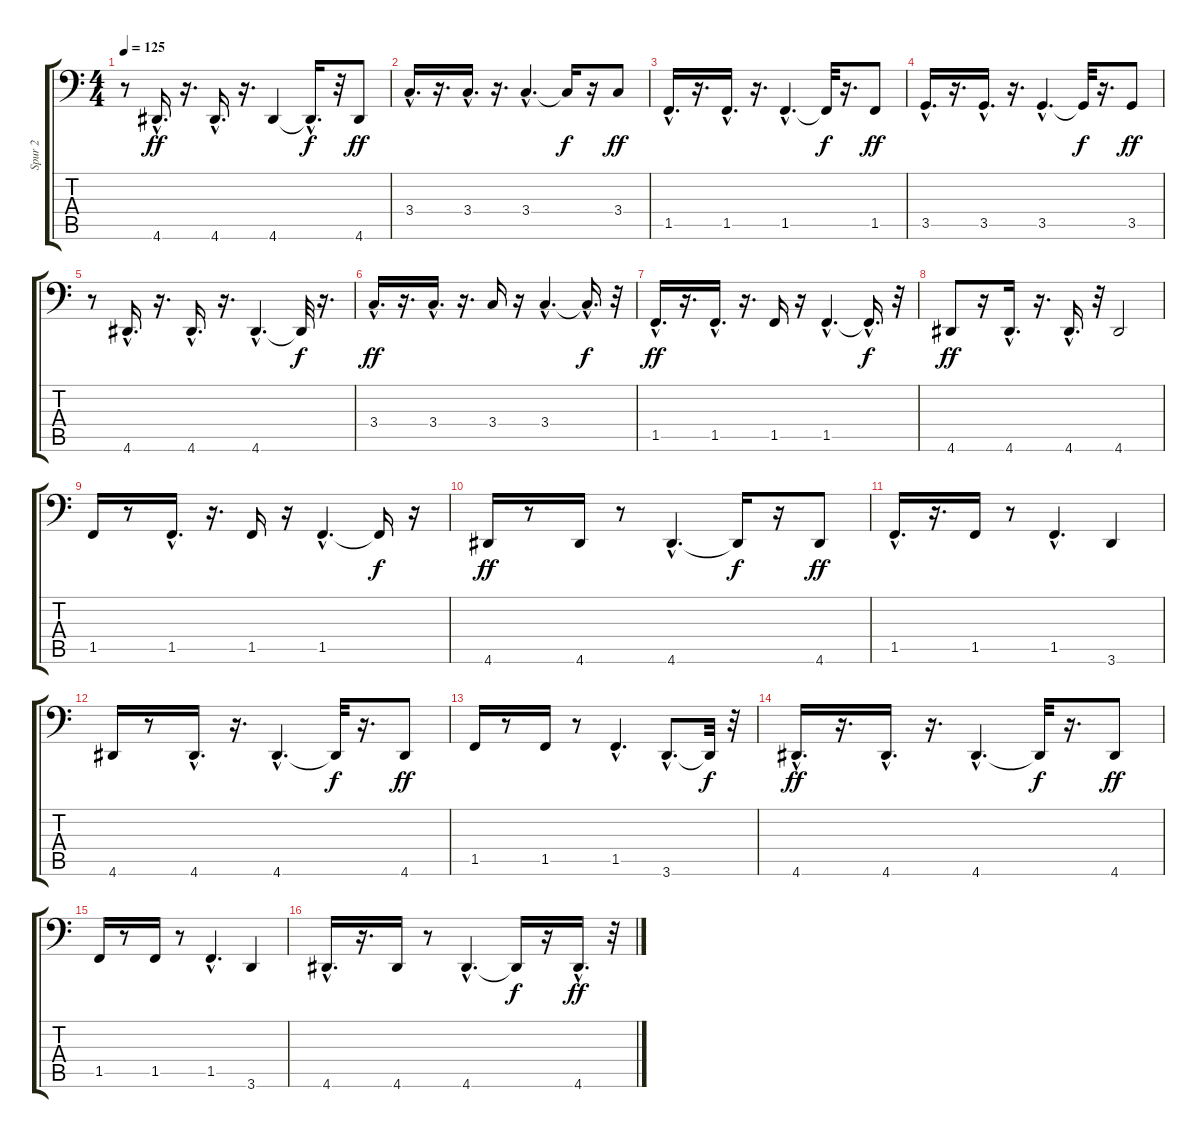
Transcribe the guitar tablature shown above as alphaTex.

\track ("Spur 2" "Spur 2") {instrument electricbassfinger}
\staff {score tabs}
\tuning (C3 G2 D2 A1 E1 B0) {hide}
\ts (4 4)
\tempo 125
\clef f4
\ks c
r.8{dy ff} 4.6{hac}.16{d} r.16{d} 4.6{hac}.16{d} r.16{d} 4.6.4 4.6{hac t}.16{d dy f} r.32 4.6.8{dy ff} |
3.4{hac}.16{d} r.16{d} 3.4{hac}.16{d} r.16{d} 3.4{hac}.4{d} 3.4{t}.16{dy f} r.16 3.4.8{dy ff} |
1.5{hac}.16{d} r.16{d} 1.5{hac}.16{d} r.16{d} 1.5{hac}.4{d} 1.5{t}.32{dy f} r.16{d} 1.5.8{dy ff} |
3.5{hac}.16{d} r.16{d} 3.5{hac}.16{d} r.16{d} 3.5{hac}.4{d} 3.5{t}.32{dy f} r.16{d} 3.5.8{dy ff} |
r.8 4.6{hac}.16{d} r.16{d} 4.6{hac}.16{d} r.16{d} 4.6{hac}.4{d} 4.6{t}.32{dy f} r.16{d} |
3.4{hac}.16{d dy ff} r.16{d} 3.4{hac}.16{d} r.16{d} 3.4.16 r.16 3.4{hac}.4{d} 3.4{hac t}.16{d dy f} r.32 |
1.5{hac}.16{d dy ff} r.16{d} 1.5{hac}.16{d} r.16{d} 1.5.16 r.16 1.5{hac}.4{d} 1.5{hac t}.16{d dy f} r.32 |
4.6.8{dy ff} r.16 4.6{hac}.16{d} r.16{d} 4.6{hac}.16{d} r.32 4.6.2 |
1.5.16 r.8 1.5{hac}.16{d} r.16{d} 1.5.16 r.16 1.5{hac}.4{d} 1.5{t}.16{dy f} r.16 |
4.6.16{dy ff} r.8 4.6.16 r.8 4.6{hac}.4{d} 4.6{t}.16{dy f} r.16 4.6.8{dy ff} |
1.5{hac}.16{d} r.16{d} 1.5.16 r.8 1.5{hac}.4{d} 3.6.4 |
4.6.16 r.8 4.6{hac}.16{d} r.16{d} 4.6{hac}.4{d} 4.6{t}.32{dy f} r.16{d} 4.6.8{dy ff} |
1.5.16 r.8 1.5.16 r.8 1.5{hac}.4{d} 3.6{hac}.8{d} 3.6{t}.32{dy f} r.32 |
4.6{hac}.16{d dy ff} r.16{d} 4.6{hac}.16{d} r.16{d} 4.6{hac}.4{d} 4.6{t}.32{dy f} r.16{d} 4.6.8{dy ff} |
1.5.16 r.8 1.5.16 r.8 1.5{hac}.4{d} 3.6.4 |
4.6{hac}.16{d} r.16{d} 4.6.16 r.8 4.6{hac}.4{d} 4.6{t}.16{dy f} r.16 4.6{hac}.16{d dy ff} r.32
